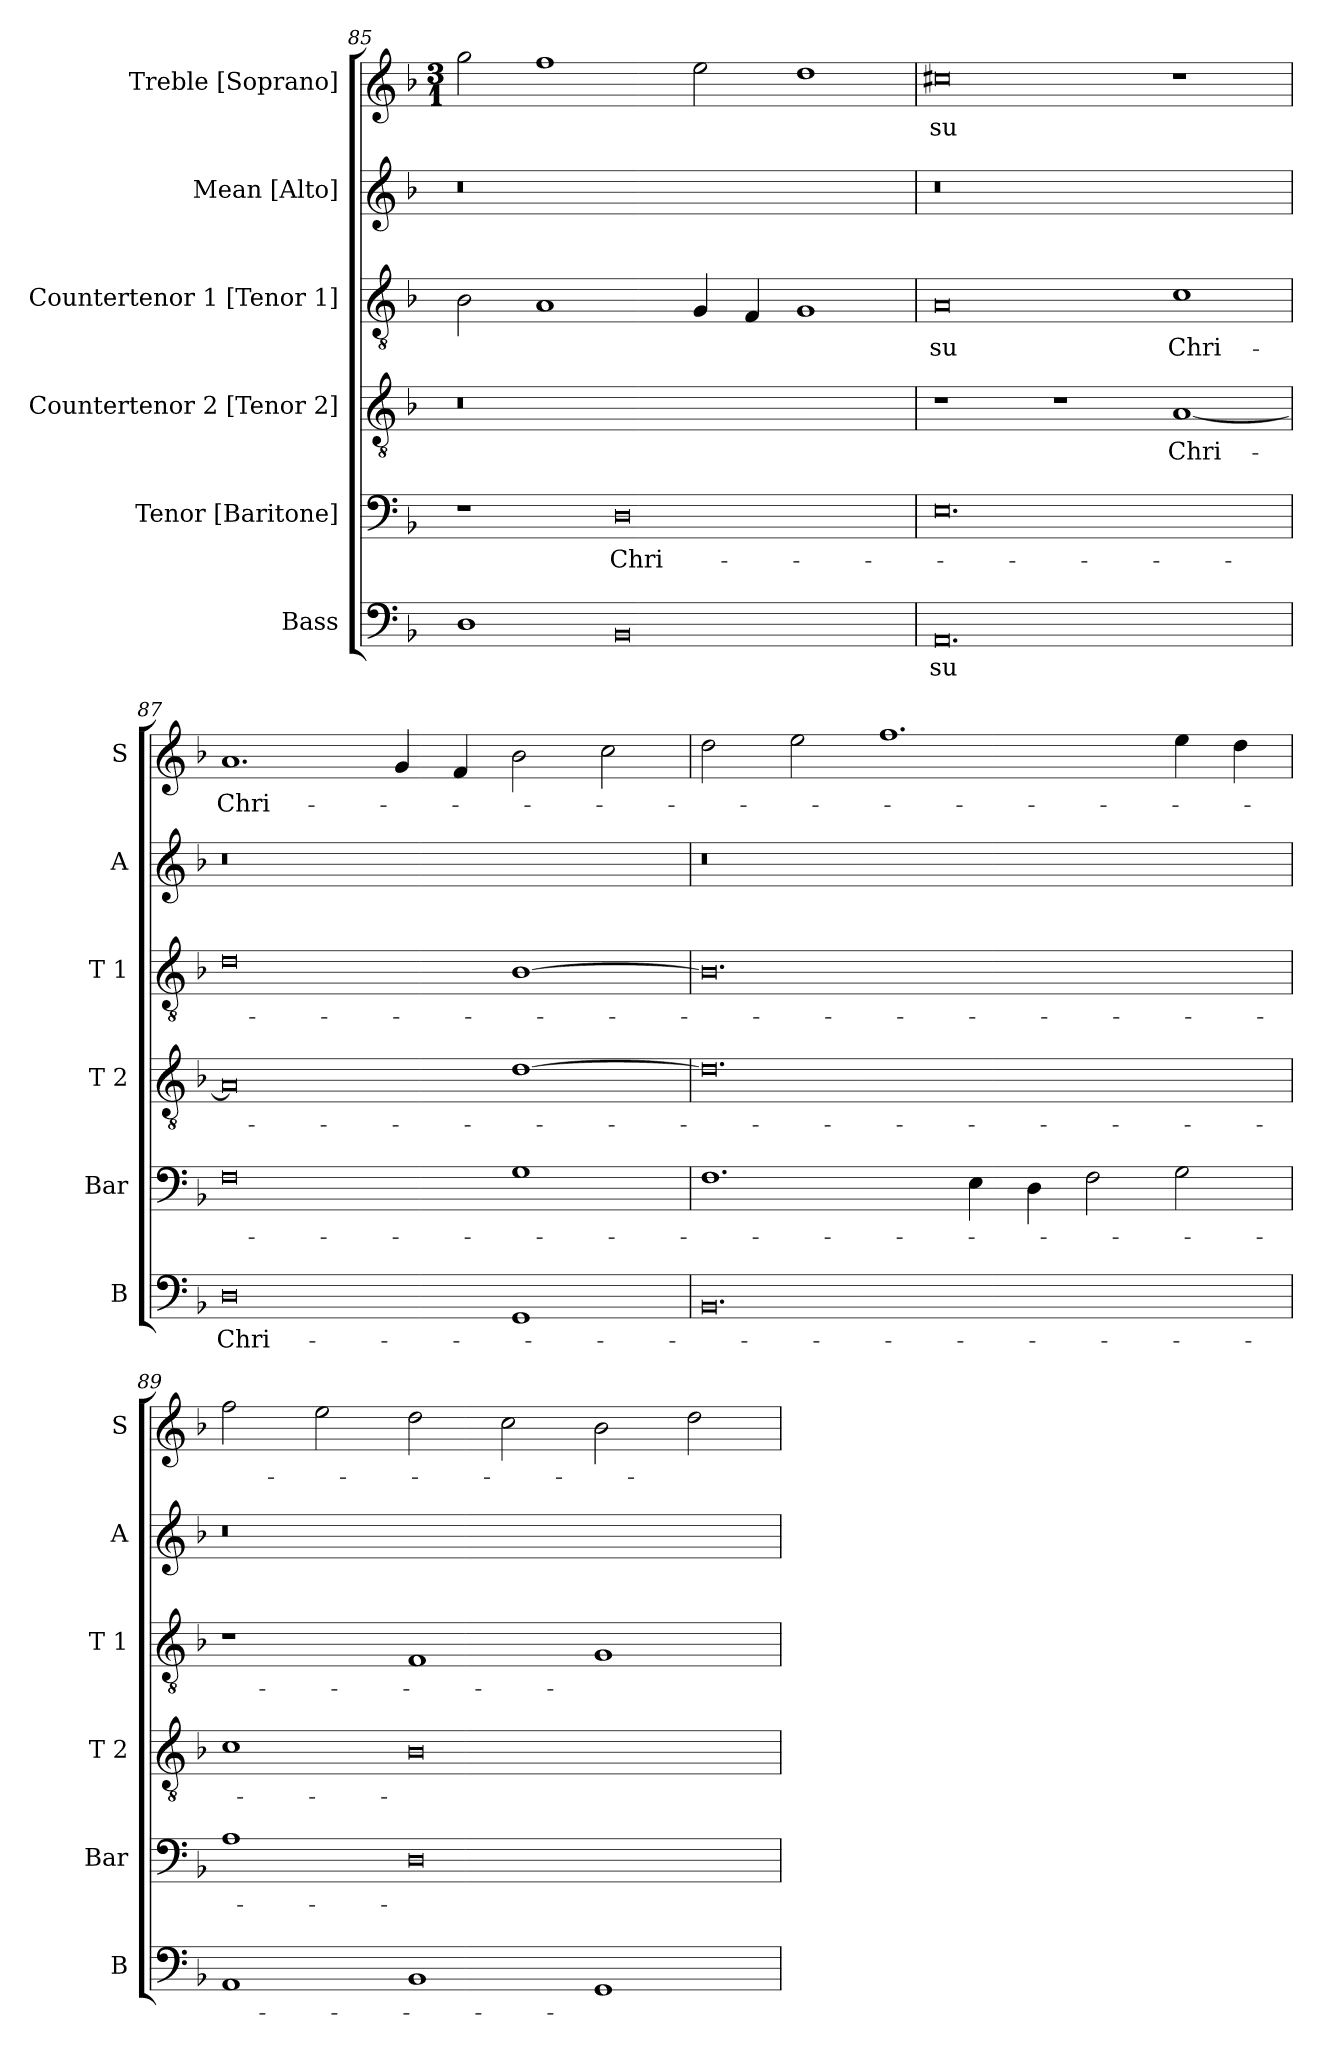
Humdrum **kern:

**kern	**text	**kern	**text	**kern	**text	**kern	**text	**kern	**kern	**text
*part6	*part6	*part5	*part5	*part4	*part4	*part3	*part3	*part2	*part1	*part1
*staff6	*staff6	*staff5	*staff5	*staff4	*staff4	*staff3	*staff3	*staff2	*staff1	*staff1
*I"Bass	*	*I"Tenor [Baritone]	*	*I"Countertenor 2 [Tenor 2]	*	*I"Countertenor 1 [Tenor 1]	*	*I"Mean [Alto]	*I"Treble [Soprano]	*
*I'B	*	*I'Bar	*	*I'T 2	*	*I'T 1	*	*I'A	*I'S	*
!!LO:LB:g=z
*clefF4	*	*clefF4	*	*clefGv2	*	*clefGv2	*	*clefG2	*clefG2	*
*k[b-]	*	*k[b-]	*	*k[b-]	*	*k[b-]	*	*k[b-]	*k[b-]	*
*d:	*	*d:	*	*d:	*	*d:	*	*d:	*d:	*
*	*	*	*	*	*	*	*	*	*M3/1	*
=85	=85	=85	=85	=85	=85	=85	=85	=85	=85	=85
1D	.	1r	.	0.r	.	2B-\	.	0.r	2gg\	.
.	.	.	.	.	.	1A	.	.	1ff	.
!	!	!	!LO:LY:b	!	!	!	!	!	!	!
0BB-	.	0D	Chri-	.	.	.	.	.	.	.
.	.	.	.	.	.	4G/	.	.	2ee\	.
.	.	.	.	.	.	4F/	.	.	.	.
.	.	.	.	.	.	1G	.	.	1dd	.
!!LO:PB:g=z
=86	=86	=86	=86	=86	=86	=86	=86	=86	=86	=86
!	!LO:LY:b	!	!	!	!	!	!LO:LY:b	!	!	!LO:LY:b
0.AA	-su	0.E	.	1r	.	0A	-su	0.r	0cc#X	-su
.	.	.	.	1r	.	.	.	.	.	.
!	!	!	!	!	!LO:LY:b	!	!LO:LY:b	!	!	!
.	.	.	.	[1A	Chri-	1c	Chri-	.	1r	.
=87	=87	=87	=87	=87	=87	=87	=87	=87	=87	=87
!	!LO:LY:b	!	!	!	!	!	!	!	!	!LO:LY:b
0D	Chri-	0F	.	0A]	.	0d	.	0.r	1.a	Chri-
.	.	.	.	.	.	.	.	.	4g/	.
.	.	.	.	.	.	.	.	.	4f/	.
1GG	.	1G	.	[1d	.	[1B-	.	.	2b-\	.
.	.	.	.	.	.	.	.	.	2cc\	.
=88	=88	=88	=88	=88	=88	=88	=88	=88	=88	=88
0.BB-	.	1.F	.	0.d]	.	0.B-]	.	0.r	2dd\	.
.	.	.	.	.	.	.	.	.	2ee\	.
.	.	.	.	.	.	.	.	.	1.ff	.
.	.	4E\	.	.	.	.	.	.	.	.
.	.	4D\	.	.	.	.	.	.	.	.
.	.	2F\	.	.	.	.	.	.	.	.
.	.	2G\	.	.	.	.	.	.	4ee\	.
.	.	.	.	.	.	.	.	.	4dd\	.
=89	=89	=89	=89	=89	=89	=89	=89	=89	=89	=89
1AA	.	1A	.	1c	.	1r	.	0.r	2ff\	.
.	.	.	.	.	.	.	.	.	2ee\	.
1BB-	.	0D	.	0B-	.	1F	.	.	2dd\	.
.	.	.	.	.	.	.	.	.	2cc\	.
1GG	.	.	.	.	.	1G	.	.	2b-\	.
.	.	.	.	.	.	.	.	.	[2dd\	.
=	=	=	=	=	=	=	=	=	=	=
*-	*-	*-	*-	*-	*-	*-	*-	*-	*-	*-
